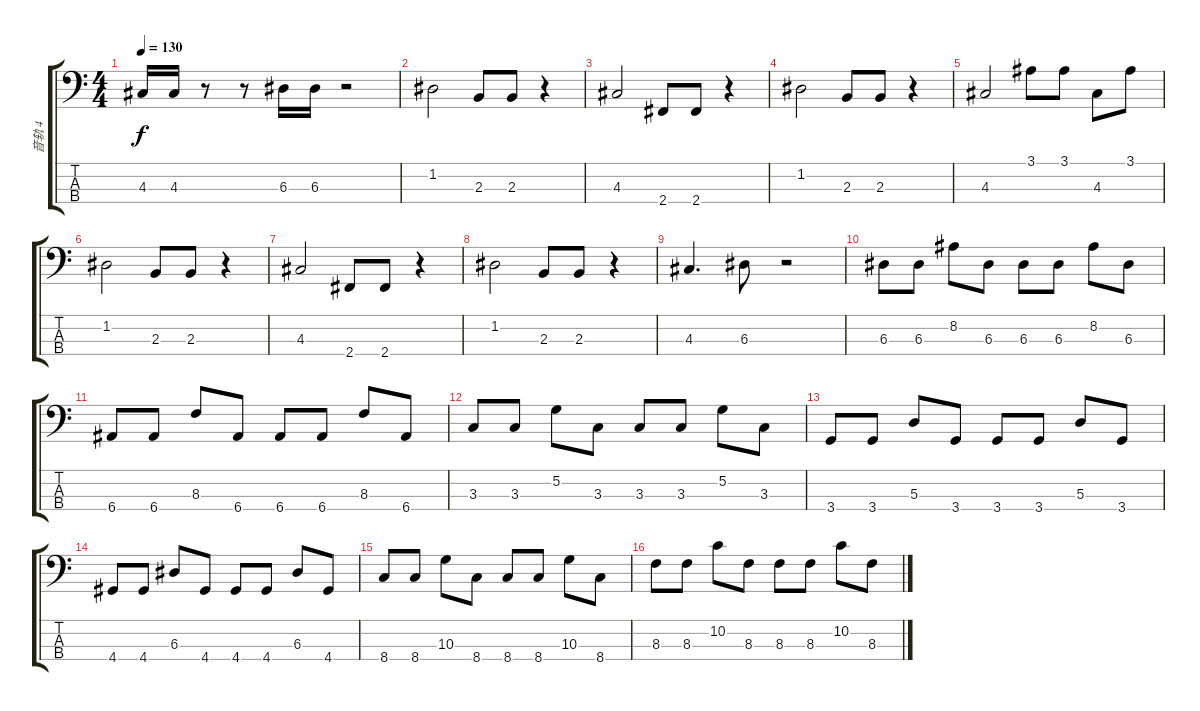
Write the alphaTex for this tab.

\track ("音轨 4" "音轨 4") {instrument electricbassfinger}
\staff {score tabs}
\tuning (G2 D2 A1 E1) {hide}
\ts (4 4)
\tempo 130
\clef f4
\ks c
4.3.16{dy f} 4.3.16 r.8 r.8 6.3.16 6.3.16 r.2 |
1.2.2 2.3.8 2.3.8 r.4 |
4.3.2 2.4.8 2.4.8 r.4 |
1.2.2 2.3.8 2.3.8 r.4 |
4.3.2 3.1.8 3.1.8 4.3.8 3.1.8 |
1.2.2 2.3.8 2.3.8 r.4 |
4.3.2 2.4.8 2.4.8 r.4 |
1.2.2 2.3.8 2.3.8 r.4 |
4.3.4{d} 6.3.8 r.2 |
6.3.8 6.3.8 8.2.8 6.3.8 6.3.8 6.3.8 8.2.8 6.3.8 |
6.4.8 6.4.8 8.3.8 6.4.8 6.4.8 6.4.8 8.3.8 6.4.8 |
3.3.8 3.3.8 5.2.8 3.3.8 3.3.8 3.3.8 5.2.8 3.3.8 |
3.4.8 3.4.8 5.3.8 3.4.8 3.4.8 3.4.8 5.3.8 3.4.8 |
4.4.8 4.4.8 6.3.8 4.4.8 4.4.8 4.4.8 6.3.8 4.4.8 |
8.4.8 8.4.8 10.3.8 8.4.8 8.4.8 8.4.8 10.3.8 8.4.8 |
8.3.8 8.3.8 10.2.8 8.3.8 8.3.8 8.3.8 10.2.8 8.3.8
